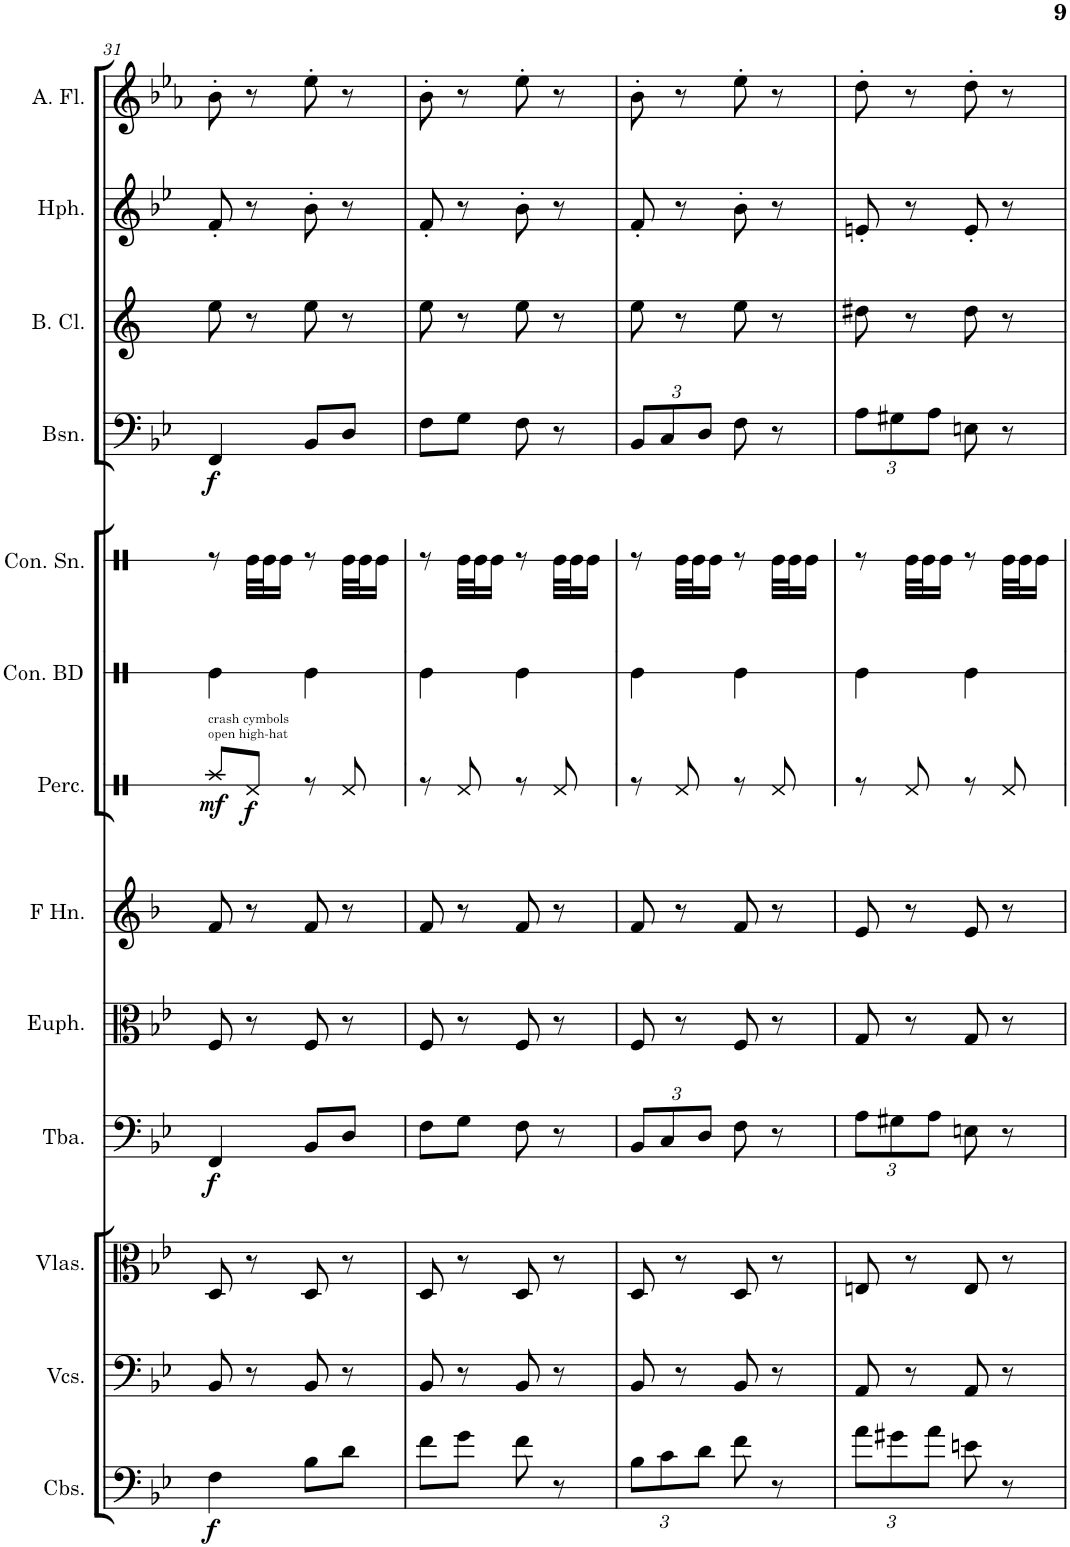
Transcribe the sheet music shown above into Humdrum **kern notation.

**kern	**dynam	**kern	**kern	**kern	**dynam	**kern	**kern	**kern	**dynam	**kern	**kern	**kern	**dynam	**kern	**kern	**kern
*part13	*part13	*part12	*part11	*part10	*part10	*part9	*part8	*part7	*part7	*part6	*part5	*part4	*part4	*part3	*part2	*part1
*staff13	*staff13	*staff12	*staff11	*staff10	*staff10	*staff9	*staff8	*staff7	*staff7	*staff6	*staff5	*staff4	*staff4	*staff3	*staff2	*staff1
*I"Contrabasses	*	*I"Violoncellos	*I"Violas	*I"Tuba	*	*I"Euphonium	*I"Horn in F	*I"Percussion	*	*I"Concert Bass Drum	*I"Concert Snare Drum	*I"Bassoon	*	*I"Bass Clarinet	*I"Heckelphone	*I"Alto Flute
*I'Cbs.	*	*I'Vcs.	*I'Vlas.	*I'Tba.	*	*I'Euph.	*	*I'Perc.	*	*I'Con. BD	*I'Con. Sn.	*I'Bsn.	*	*I'B. Cl.	*I'Hph.	*I'A. Fl.
!!LO:PB:g=z
*clefF4	*	*clefF4	*clefC3	*clefF4	*	*clefC3	*clefG2	*clefX	*	*clefX	*clefX	*clefF4	*	*clefG2	*clefG2	*clefG2
*Trd7c12	*	*	*	*	*	*	*Trd4c7	*	*	*	*	*	*	*Trd8c14	*Trd7c12	*Trd3c5
*k[b-e-]	*	*k[b-e-]	*k[b-e-]	*k[b-e-]	*	*k[b-e-]	*k[b-]	*k[]	*	*k[]	*k[]	*k[b-e-]	*	*k[]	*k[b-e-]	*k[b-e-a-]
*M2/4	*	*M2/4	*M2/4	*M2/4	*	*M2/4	*M2/4	*M2/4	*	*M2/4	*M2/4	*M2/4	*	*M2/4	*M2/4	*M2/4
=31	=31	=31	=31	=31	=31	=31	=31	=31	=31	=31	=31	=31	=31	=31	=31	=31
!	!	!	!	!	!	!	!	!LO:TX:a:t=crash cymbols	!	!	!	!	!	!	!	!
!	!	!	!	!	!	!	!	!LO:TX:a:t=open high-hat	!	!	!	!	!	!	!	!
!	!LO:DY:b	!	!	!	!LO:DY:b	!	!	!	!LO:DY:b	!	!	!	!LO:DY:b	!	!	!
4F\	f	8BB-/	8D/	4FF/	f	8F/	8f/	8Rg/L	mf	4Re\	8r	4FF/	f	8ee\	8f'/	8b-'\
!	!	!	!	!	!	!	!	!	!LO:DY:b	!	!	!	!	!	!	!
.	.	8r	8r	.	.	8r	8r	8Rd/J	f	.	32Re\LLL	.	.	8r	8r	8r
.	.	.	.	.	.	.	.	.	.	.	32Re\J	.	.	.	.	.
.	.	.	.	.	.	.	.	.	.	.	16Re\JJ	.	.	.	.	.
8B-\L	.	8BB-/	8D/	8BB-/L	.	8F/	8f/	8r	.	4Re\	8r	8BB-/L	.	8ee\	8b-'\	8ee-'\
8d\J	.	8r	8r	8D/J	.	8r	8r	8Rd/	.	.	32Re\LLL	8D/J	.	8r	8r	8r
.	.	.	.	.	.	.	.	.	.	.	32Re\J	.	.	.	.	.
.	.	.	.	.	.	.	.	.	.	.	16Re\JJ	.	.	.	.	.
=32	=32	=32	=32	=32	=32	=32	=32	=32	=32	=32	=32	=32	=32	=32	=32	=32
8f\L	.	8BB-/	8D/	8F\L	.	8F/	8f/	8r	.	4Re\	8r	8F\L	.	8ee\	8f'/	8b-'\
8g\J	.	8r	8r	8G\J	.	8r	8r	8Rd/	.	.	32Re\LLL	8G\J	.	8r	8r	8r
.	.	.	.	.	.	.	.	.	.	.	32Re\J	.	.	.	.	.
.	.	.	.	.	.	.	.	.	.	.	16Re\JJ	.	.	.	.	.
8f\	.	8BB-/	8D/	8F\	.	8F/	8f/	8r	.	4Re\	8r	8F\	.	8ee\	8b-'\	8ee-'\
8r	.	8r	8r	8r	.	8r	8r	8Rd/	.	.	32Re\LLL	8r	.	8r	8r	8r
.	.	.	.	.	.	.	.	.	.	.	32Re\J	.	.	.	.	.
.	.	.	.	.	.	.	.	.	.	.	16Re\JJ	.	.	.	.	.
=33	=33	=33	=33	=33	=33	=33	=33	=33	=33	=33	=33	=33	=33	=33	=33	=33
*Xbrackettup	*	*	*	*Xbrackettup	*	*	*	*	*	*	*	*Xbrackettup	*	*	*	*
12B-\L	.	8BB-/	8D/	12BB-/L	.	8F/	8f/	8r	.	4Re\	8r	12BB-/L	.	8ee\	8f'/	8b-'\
12c\	.	.	.	12C/	.	.	.	.	.	.	.	12C/	.	.	.	.
.	.	8r	8r	.	.	8r	8r	8Rd/	.	.	32Re\LLL	.	.	8r	8r	8r
.	.	.	.	.	.	.	.	.	.	.	32Re\J	.	.	.	.	.
12d\J	.	.	.	12D/J	.	.	.	.	.	.	.	12D/J	.	.	.	.
.	.	.	.	.	.	.	.	.	.	.	16Re\JJ	.	.	.	.	.
8f\	.	8BB-/	8D/	8F\	.	8F/	8f/	8r	.	4Re\	8r	8F\	.	8ee\	8b-'\	8ee-'\
8r	.	8r	8r	8r	.	8r	8r	8Rd/	.	.	32Re\LLL	8r	.	8r	8r	8r
.	.	.	.	.	.	.	.	.	.	.	32Re\J	.	.	.	.	.
.	.	.	.	.	.	.	.	.	.	.	16Re\JJ	.	.	.	.	.
=34	=34	=34	=34	=34	=34	=34	=34	=34	=34	=34	=34	=34	=34	=34	=34	=34
12a\L	.	8AA/	8En/	12A\L	.	8G/	8e/	8r	.	4Re\	8r	12A\L	.	8dd#X\	8en'/	8dd'\
12g#X\	.	.	.	12G#X\	.	.	.	.	.	.	.	12G#X\	.	.	.	.
.	.	8r	8r	.	.	8r	8r	8Rd/	.	.	32Re\LLL	.	.	8r	8r	8r
.	.	.	.	.	.	.	.	.	.	.	32Re\J	.	.	.	.	.
12a\J	.	.	.	12A\J	.	.	.	.	.	.	.	12A\J	.	.	.	.
.	.	.	.	.	.	.	.	.	.	.	16Re\JJ	.	.	.	.	.
8en\	.	8AA/	8E/	8En\	.	8G/	8e/	8r	.	4Re\	8r	8En\	.	8dd#\	8e'/	8dd'\
8r	.	8r	8r	8r	.	8r	8r	8Rd/	.	.	32Re\LLL	8r	.	8r	8r	8r
.	.	.	.	.	.	.	.	.	.	.	32Re\J	.	.	.	.	.
.	.	.	.	.	.	.	.	.	.	.	16Re\JJ	.	.	.	.	.
=	=	=	=	=	=	=	=	=	=	=	=	=	=	=	=	=
*-	*-	*-	*-	*-	*-	*-	*-	*-	*-	*-	*-	*-	*-	*-	*-	*-
